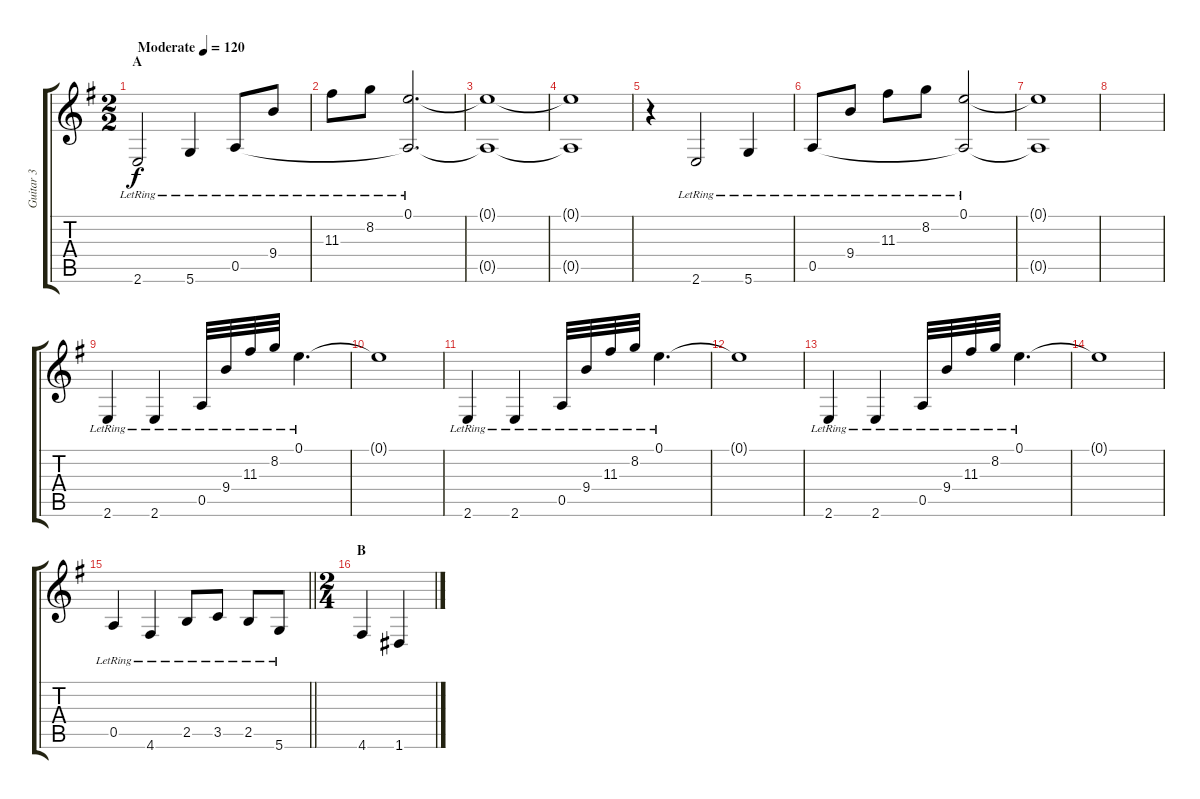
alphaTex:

\track ("Guitar 3" "Guitar 3") {instrument acousticguitarnylon}
\staff {score tabs}
\tuning (E4 B3 G3 D3 A2 D2) {hide}
\ts (2 2)
\section ("" "A")
\tempo (120 "Moderate")
\clef g2
\ks eminor
2.6{lr}.2{dy f instrument acousticguitarnylon} 5.6{lr}.4 0.5{lr}.8 9.4{lr}.8 |
11.3{lr}.8 8.2{lr}.8 (0.1{lr} 0.5{t}).2{d} |
(0.1{t} 0.5{t}).1 |
(0.1{t} 0.5{t}).1 |
r.4 2.6{lr}.2 5.6{lr}.4 |
0.5{lr}.8 9.4{lr}.8 11.3{lr}.8 8.2{lr}.8 (0.1{lr} 0.5{t}).2 |
(0.1{t} 0.5{t}).1 |
|
2.6{lr}.4 2.6{lr}.4 0.5{lr}.32 9.4{lr}.32 11.3{lr}.32 8.2{lr}.32 0.1{lr}.4{d} |
0.1{t}.1 |
2.6{lr}.4 2.6{lr}.4 0.5{lr}.32 9.4{lr}.32 11.3{lr}.32 8.2{lr}.32 0.1{lr}.4{d} |
0.1{t}.1 |
2.6{lr}.4 2.6{lr}.4 0.5{lr}.32 9.4{lr}.32 11.3{lr}.32 8.2{lr}.32 0.1{lr}.4{d} |
0.1{t}.1 |
\barLineRight lightlight
0.5{lr}.4 4.6{lr}.4 2.5{lr}.8 3.5{lr}.8 2.5{lr}.8 5.6{lr}.8 |
\ts (2 4)
\section ("" "B")
4.6.4 1.6.4
